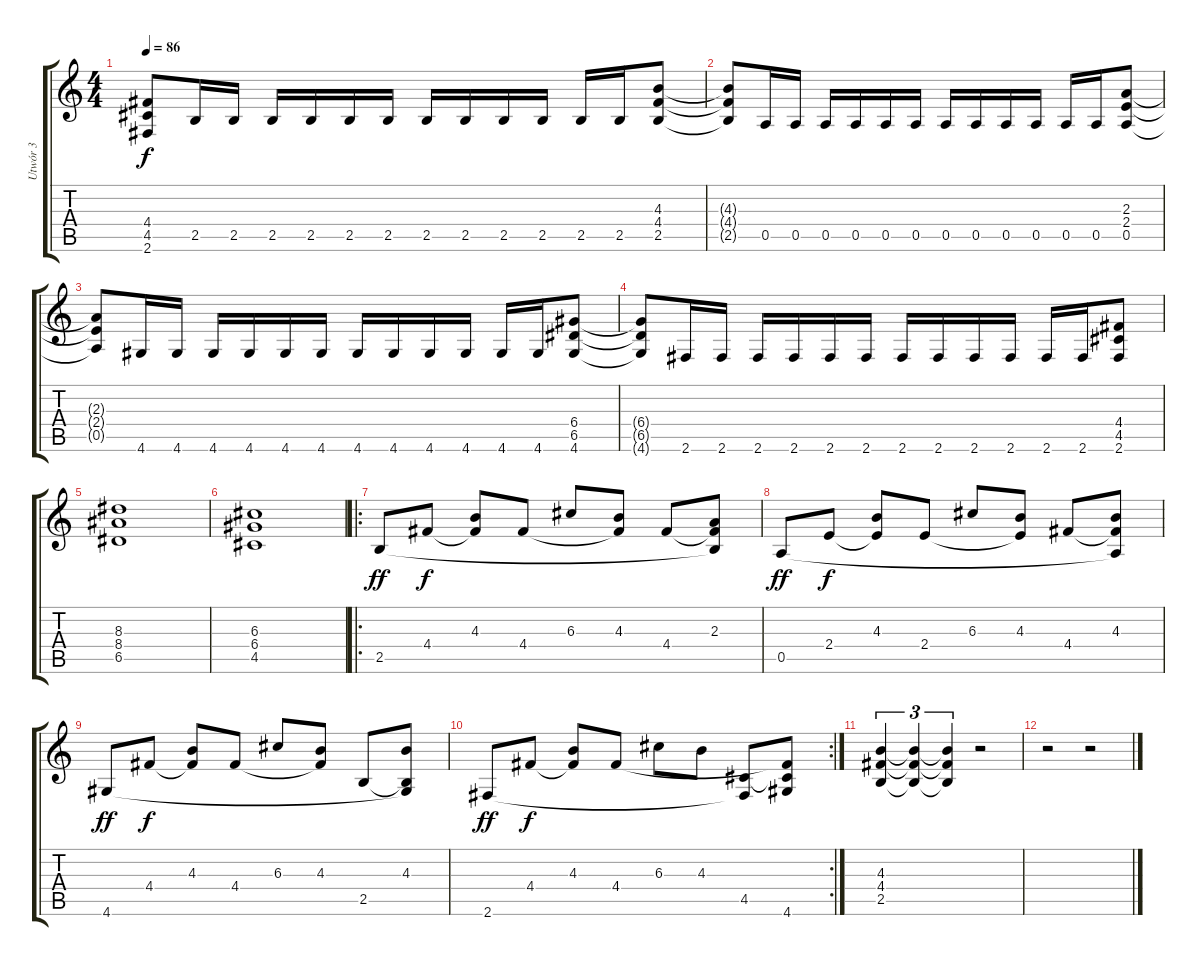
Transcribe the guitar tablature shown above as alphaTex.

\track ("Utwór 3" "Utwór 3") {instrument distortionguitar}
\staff {score tabs}
\tuning (E4 B3 G3 D3 A2 E2) {hide}
\ts (4 4)
\tempo 86
\clef g2
\ks c
(4.4{t} 4.5{t} 2.6{t}).8{dy f} 2.5.16 2.5.16 2.5.16 2.5.16 2.5.16 2.5.16 2.5.16 2.5.16 2.5.16 2.5.16 2.5.16 2.5.16 (4.3 4.4 2.5).8 |
(4.3{t} 4.4{t} 2.5{t}).8 0.5.16 0.5.16 0.5.16 0.5.16 0.5.16 0.5.16 0.5.16 0.5.16 0.5.16 0.5.16 0.5.16 0.5.16 (2.3 2.4 0.5).8 |
(2.3{t} 2.4{t} 0.5{t}).8 4.6.16 4.6.16 4.6.16 4.6.16 4.6.16 4.6.16 4.6.16 4.6.16 4.6.16 4.6.16 4.6.16 4.6.16 (6.4 6.5 4.6).8 |
(6.4{t} 6.5{t} 4.6{t}).8 2.6.16 2.6.16 2.6.16 2.6.16 2.6.16 2.6.16 2.6.16 2.6.16 2.6.16 2.6.16 2.6.16 2.6.16 (4.4 4.5 2.6).8 |
(8.3 8.4 6.5).1 |
(6.3 6.4 4.5).1 |
\ro
2.5.8{dy ff} 4.4.8{dy f} (4.3 4.4{t}).8 4.4.8 6.3.8 (4.3 4.4{t}).8 4.4.8 (2.3 4.4{t} 2.5{t}).8 |
0.5.8{dy ff} 2.4.8{dy f} (4.3 2.4{t}).8 2.4.8 6.3.8 (4.3 2.4{t}).8 4.4.8 (4.3 4.4{t} 0.5{t}).8 |
4.6.8{dy ff} 4.4.8{dy f} (4.3 4.4{t}).8 4.4.8 6.3.8 (4.3 4.4{t}).8 2.5.8 (4.3 2.5{t} 4.6{t}).8 |
\rc 2
2.6.8{dy ff} 4.4.8{dy f} (4.3 4.4{t}).8 4.4.8 6.3.8 4.3.8 (4.5 2.6{t}).8 (4.4{t} 4.5{t} 4.6).8 |
(4.3 4.4 2.5).4{tu (3 2)} (4.3{t} 4.4{t} 2.5{t}).4{tu (3 2)} (4.3{t} 4.4{t} 2.5{t}).4{tu (3 2)} r.2 |
r.2 r.2
